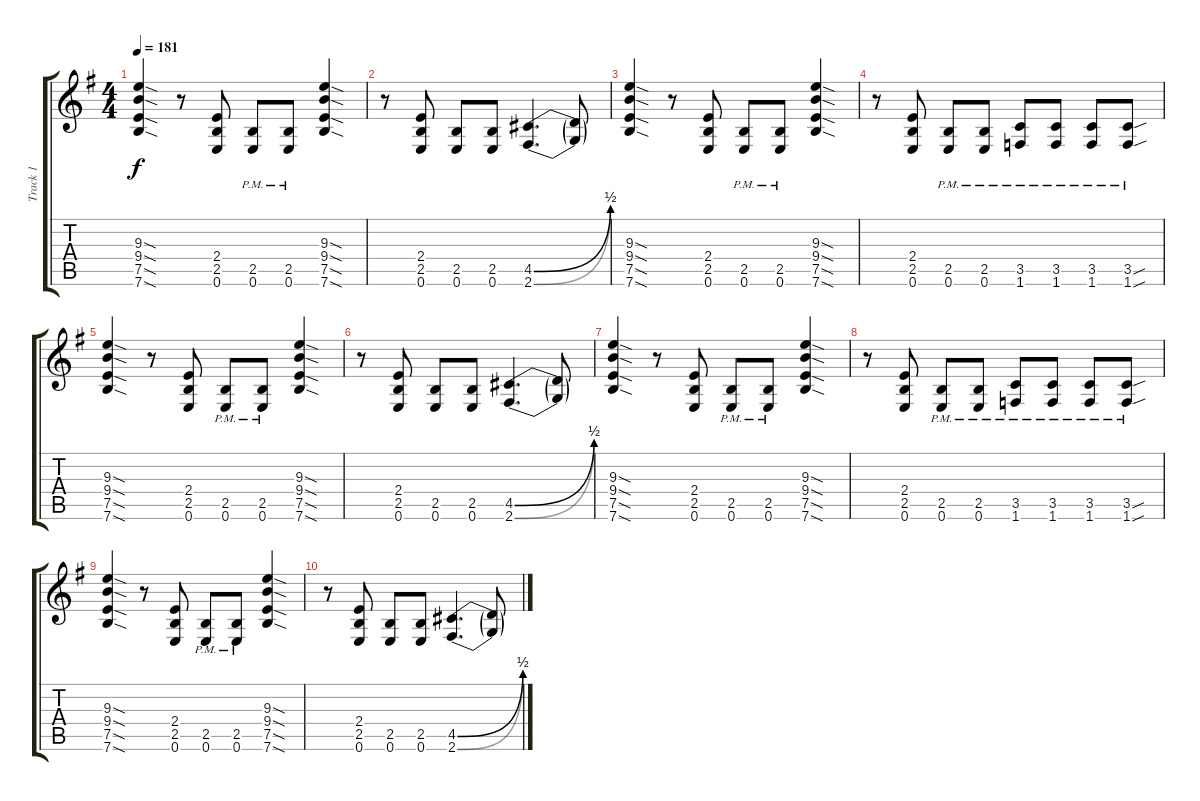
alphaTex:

\track ("Track 1" "Track 1") {instrument acousticguitarsteel}
\staff {score tabs}
\tuning (E4 B3 G3 D3 A2 E2) {hide}
\ts (4 4)
\tempo 181
\clef g2
\ks g
(9.3{sod} 9.4{sod} 7.5{sod} 7.6{sod}).4{dy f} r.8 (2.4 2.5 0.6).8 (2.5{pm} 0.6{pm}).8 (2.5{pm} 0.6{pm}).8 (9.3{sod} 9.4{sod} 7.5{sod} 7.6{sod}).4 |
r.8 (2.4 2.5 0.6).8 (2.5 0.6).8 (2.5 0.6).8 (4.5{be (bend 0 0 60 2)} 2.6{be (bend 0 0 60 2)}).4{d} (4.5{t} 2.6{t}).8 |
(9.3{sod} 9.4{sod} 7.5{sod} 7.6{sod}).4 r.8 (2.4 2.5 0.6).8 (2.5{pm} 0.6{pm}).8 (2.5{pm} 0.6{pm}).8 (9.3{sod} 9.4{sod} 7.5{sod} 7.6{sod}).4 |
r.8 (2.4 2.5 0.6).8 (2.5{pm} 0.6{pm}).8 (2.5{pm} 0.6{pm}).8 (3.5{pm} 1.6{pm}).8 (3.5{pm} 1.6{pm}).8 (3.5{pm} 1.6{pm}).8 (3.5{sou pm} 1.6{sou pm}).8 |
(9.3{sod} 9.4{sod} 7.5{sod} 7.6{sod}).4 r.8 (2.4 2.5 0.6).8 (2.5{pm} 0.6{pm}).8 (2.5{pm} 0.6{pm}).8 (9.3{sod} 9.4{sod} 7.5{sod} 7.6{sod}).4 |
r.8 (2.4 2.5 0.6).8 (2.5 0.6).8 (2.5 0.6).8 (4.5{be (bend 0 0 60 2)} 2.6{be (bend 0 0 60 2)}).4{d} (4.5{t} 2.6{t}).8 |
(9.3{sod} 9.4{sod} 7.5{sod} 7.6{sod}).4 r.8 (2.4 2.5 0.6).8 (2.5{pm} 0.6{pm}).8 (2.5{pm} 0.6{pm}).8 (9.3{sod} 9.4{sod} 7.5{sod} 7.6{sod}).4 |
r.8 (2.4 2.5 0.6).8 (2.5{pm} 0.6{pm}).8 (2.5{pm} 0.6{pm}).8 (3.5{pm} 1.6{pm}).8 (3.5{pm} 1.6{pm}).8 (3.5{pm} 1.6{pm}).8 (3.5{sou pm} 1.6{sou pm}).8 |
(9.3{sod} 9.4{sod} 7.5{sod} 7.6{sod}).4 r.8 (2.4 2.5 0.6).8 (2.5{pm} 0.6{pm}).8 (2.5{pm} 0.6{pm}).8 (9.3{sod} 9.4{sod} 7.5{sod} 7.6{sod}).4 |
r.8 (2.4 2.5 0.6).8 (2.5 0.6).8 (2.5 0.6).8 (4.5{be (bend 0 0 60 2)} 2.6{be (bend 0 0 60 2)}).4{d} (4.5{t} 2.6{t}).8
